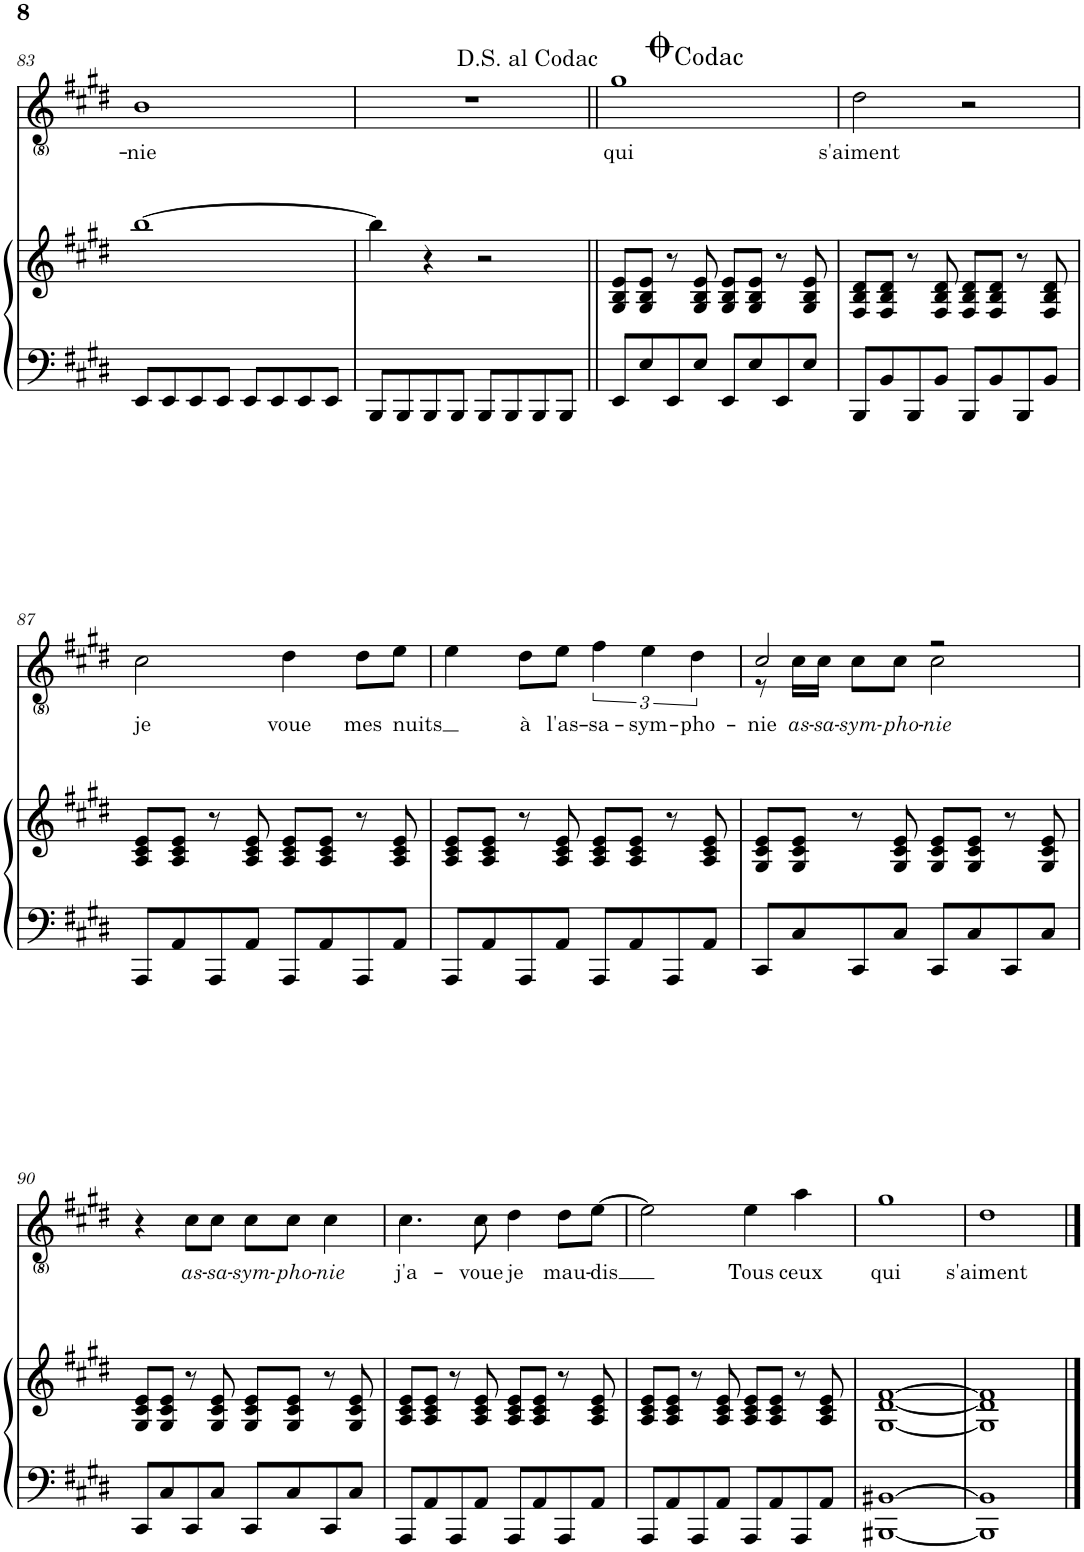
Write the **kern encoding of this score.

**kern	**kern	**kern	**text
*part2	*part2	*part1	*part1
*staff3	*staff2	*staff1	*staff1
*I"Piano	*	*I"Voice	*
*I'Pno	*	*	*
!!LO:PB:g=z
*clefF4	*clefG2	*clefG2	*
*k[f#c#g#d#]	*k[f#c#g#d#]	*k[f#c#g#d#]	*
*M4/4	*M4/4	*M4/4	*
=83	=83	=83	=83
!	!	!	!LO:LY:b
8EE/L	[1bb	1b	-nie
8EE/	.	.	.
8EE/	.	.	.
8EE/J	.	.	.
8EE/L	.	.	.
8EE/	.	.	.
8EE/	.	.	.
8EE/J	.	.	.
=84	=84	=84	=84
8BBB/L	4bb\]	1r	.
8BBB/	.	.	.
8BBB/	4r	.	.
8BBB/J	.	.	.
8BBB/L	2r	.	.
8BBB/	.	.	.
8BBB/	.	.	.
8BBB/J	.	.	.
!	!	!LO:TX:a:t=D.S. al Codac	!
=85||	=85||	=85||	=85||
!	!	!	!LO:LY:b
8EE/L	8G#/ 8B/ 8e/L	1gg#	qui
8E/	8G#/ 8B/ 8e/J	.	.
8EE/	8r	.	.
8E/J	8G#/ 8B/ 8e/	.	.
8EE/L	8G#/ 8B/ 8e/L	.	.
8E/	8G#/ 8B/ 8e/J	.	.
8EE/	8r	.	.
8E/J	8G#/ 8B/ 8e/	.	.
=86	=86	=86	=86
!	!	!	!LO:LY:b
8BBB/L	8F#/ 8B/ 8d#/L	2dd#\	s'aiment
8BB/	8F#/ 8B/ 8d#/J	.	.
8BBB/	8r	.	.
8BB/J	8F#/ 8B/ 8d#/	.	.
8BBB/L	8F#/ 8B/ 8d#/L	2r	.
8BB/	8F#/ 8B/ 8d#/J	.	.
8BBB/	8r	.	.
8BB/J	8F#/ 8B/ 8d#/	.	.
!!LO:LB:g=z
=87	=87	=87	=87
!	!	!	!LO:LY:b
8AAA/L	8A/ 8c#/ 8e/L	2cc#\	je
8AA/	8A/ 8c#/ 8e/J	.	.
8AAA/	8r	.	.
8AA/J	8A/ 8c#/ 8e/	.	.
!	!	!	!LO:LY:b
8AAA/L	8A/ 8c#/ 8e/L	4dd#\	voue
8AA/	8A/ 8c#/ 8e/J	.	.
!	!	!	!LO:LY:b
8AAA/	8r	8dd#\L	mes
!	!	!	!LO:LY:b
8AA/J	8A/ 8c#/ 8e/	8ee\J	nuits
=88	=88	=88	=88
8AAA/L	8A/ 8c#/ 8e/L	4ee\	.
8AA/	8A/ 8c#/ 8e/J	.	.
!	!	!	!LO:LY:b
8AAA/	8r	8dd#\L	à
!	!	!	!LO:LY:b
8AA/J	8A/ 8c#/ 8e/	8ee\J	l'as-
!	!	!	!LO:LY:b
8AAA/L	8A/ 8c#/ 8e/L	6ff#\	-sa-
8AA/	8A/ 8c#/ 8e/J	.	.
!	!	!	!LO:LY:b
.	.	6ee\	-sym-
8AAA/	8r	.	.
!	!	!	!LO:LY:b
.	.	6dd#\	-pho-
8AA/J	8A/ 8c#/ 8e/	.	.
=89	=89	=89	=89
!	!	!	!LO:LY:b
*	*	*^	*
8CC#/L	8G#/ 8c#/ 8e/L	2cc#/	8r	-nie
!	!	!	!	!LO:LY:b
8C#/	8G#/ 8c#/ 8e/J	.	16cc#\LL	as-
!	!	!	!	!LO:LY:b
.	.	.	16cc#\JJ	-sa-
!	!	!	!	!LO:LY:b
8CC#/	8r	.	8cc#\L	-sym-
!	!	!	!	!LO:LY:b
8C#/J	8G#/ 8c#/ 8e/	.	8cc#\J	-pho-
!	!	!	!	!LO:LY:b
8CC#/L	8G#/ 8c#/ 8e/L	2r	2cc#\	-nie
8C#/	8G#/ 8c#/ 8e/J	.	.	.
8CC#/	8r	.	.	.
8C#/J	8G#/ 8c#/ 8e/	.	.	.
*	*	*v	*v	*
!!LO:LB:g=z
=90	=90	=90	=90
8CC#/L	8G#/ 8c#/ 8e/L	4r	.
8C#/	8G#/ 8c#/ 8e/J	.	.
!	!	!	!LO:LY:b
8CC#/	8r	8cc#\L	as-
!	!	!	!LO:LY:b
8C#/J	8G#/ 8c#/ 8e/	8cc#\J	-sa-
!	!	!	!LO:LY:b
8CC#/L	8G#/ 8c#/ 8e/L	8cc#\L	-sym-
!	!	!	!LO:LY:b
8C#/	8G#/ 8c#/ 8e/J	8cc#\J	-pho-
!	!	!	!LO:LY:b
8CC#/	8r	4cc#\	-nie
8C#/J	8G#/ 8c#/ 8e/	.	.
=91	=91	=91	=91
!	!	!	!LO:LY:b
8AAA/L	8A/ 8c#/ 8e/L	4.cc#\	j'a-
8AA/	8A/ 8c#/ 8e/J	.	.
8AAA/	8r	.	.
!	!	!	!LO:LY:b
8AA/J	8A/ 8c#/ 8e/	8cc#\	-voue
!	!	!	!LO:LY:b
8AAA/L	8A/ 8c#/ 8e/L	4dd#\	je
8AA/	8A/ 8c#/ 8e/J	.	.
!	!	!	!LO:LY:b
8AAA/	8r	8dd#\L	mau-
!	!	!	!LO:LY:b
8AA/J	8A/ 8c#/ 8e/	[8ee\J	-dis
=92	=92	=92	=92
8AAA/L	8A/ 8c#/ 8e/L	2ee\]	.
8AA/	8A/ 8c#/ 8e/J	.	.
8AAA/	8r	.	.
8AA/J	8A/ 8c#/ 8e/	.	.
!	!	!	!LO:LY:b
8AAA/L	8A/ 8c#/ 8e/L	4ee\	Tous
8AA/	8A/ 8c#/ 8e/J	.	.
!	!	!	!LO:LY:b
8AAA/	8r	4aa\	ceux
8AA/J	8A/ 8c#/ 8e/	.	.
=93	=93	=93	=93
!	!	!	!LO:LY:b
[1BBB#X [1BB#X	[1G# [1d# [1f#	1gg#	qui
=94	=94	=94	=94
!	!	!	!LO:LY:b
1BBB#] 1BB#]	1G#] 1d#] 1f#]	1dd#	s'aiment
==	==	==	==
*-	*-	*-	*-
